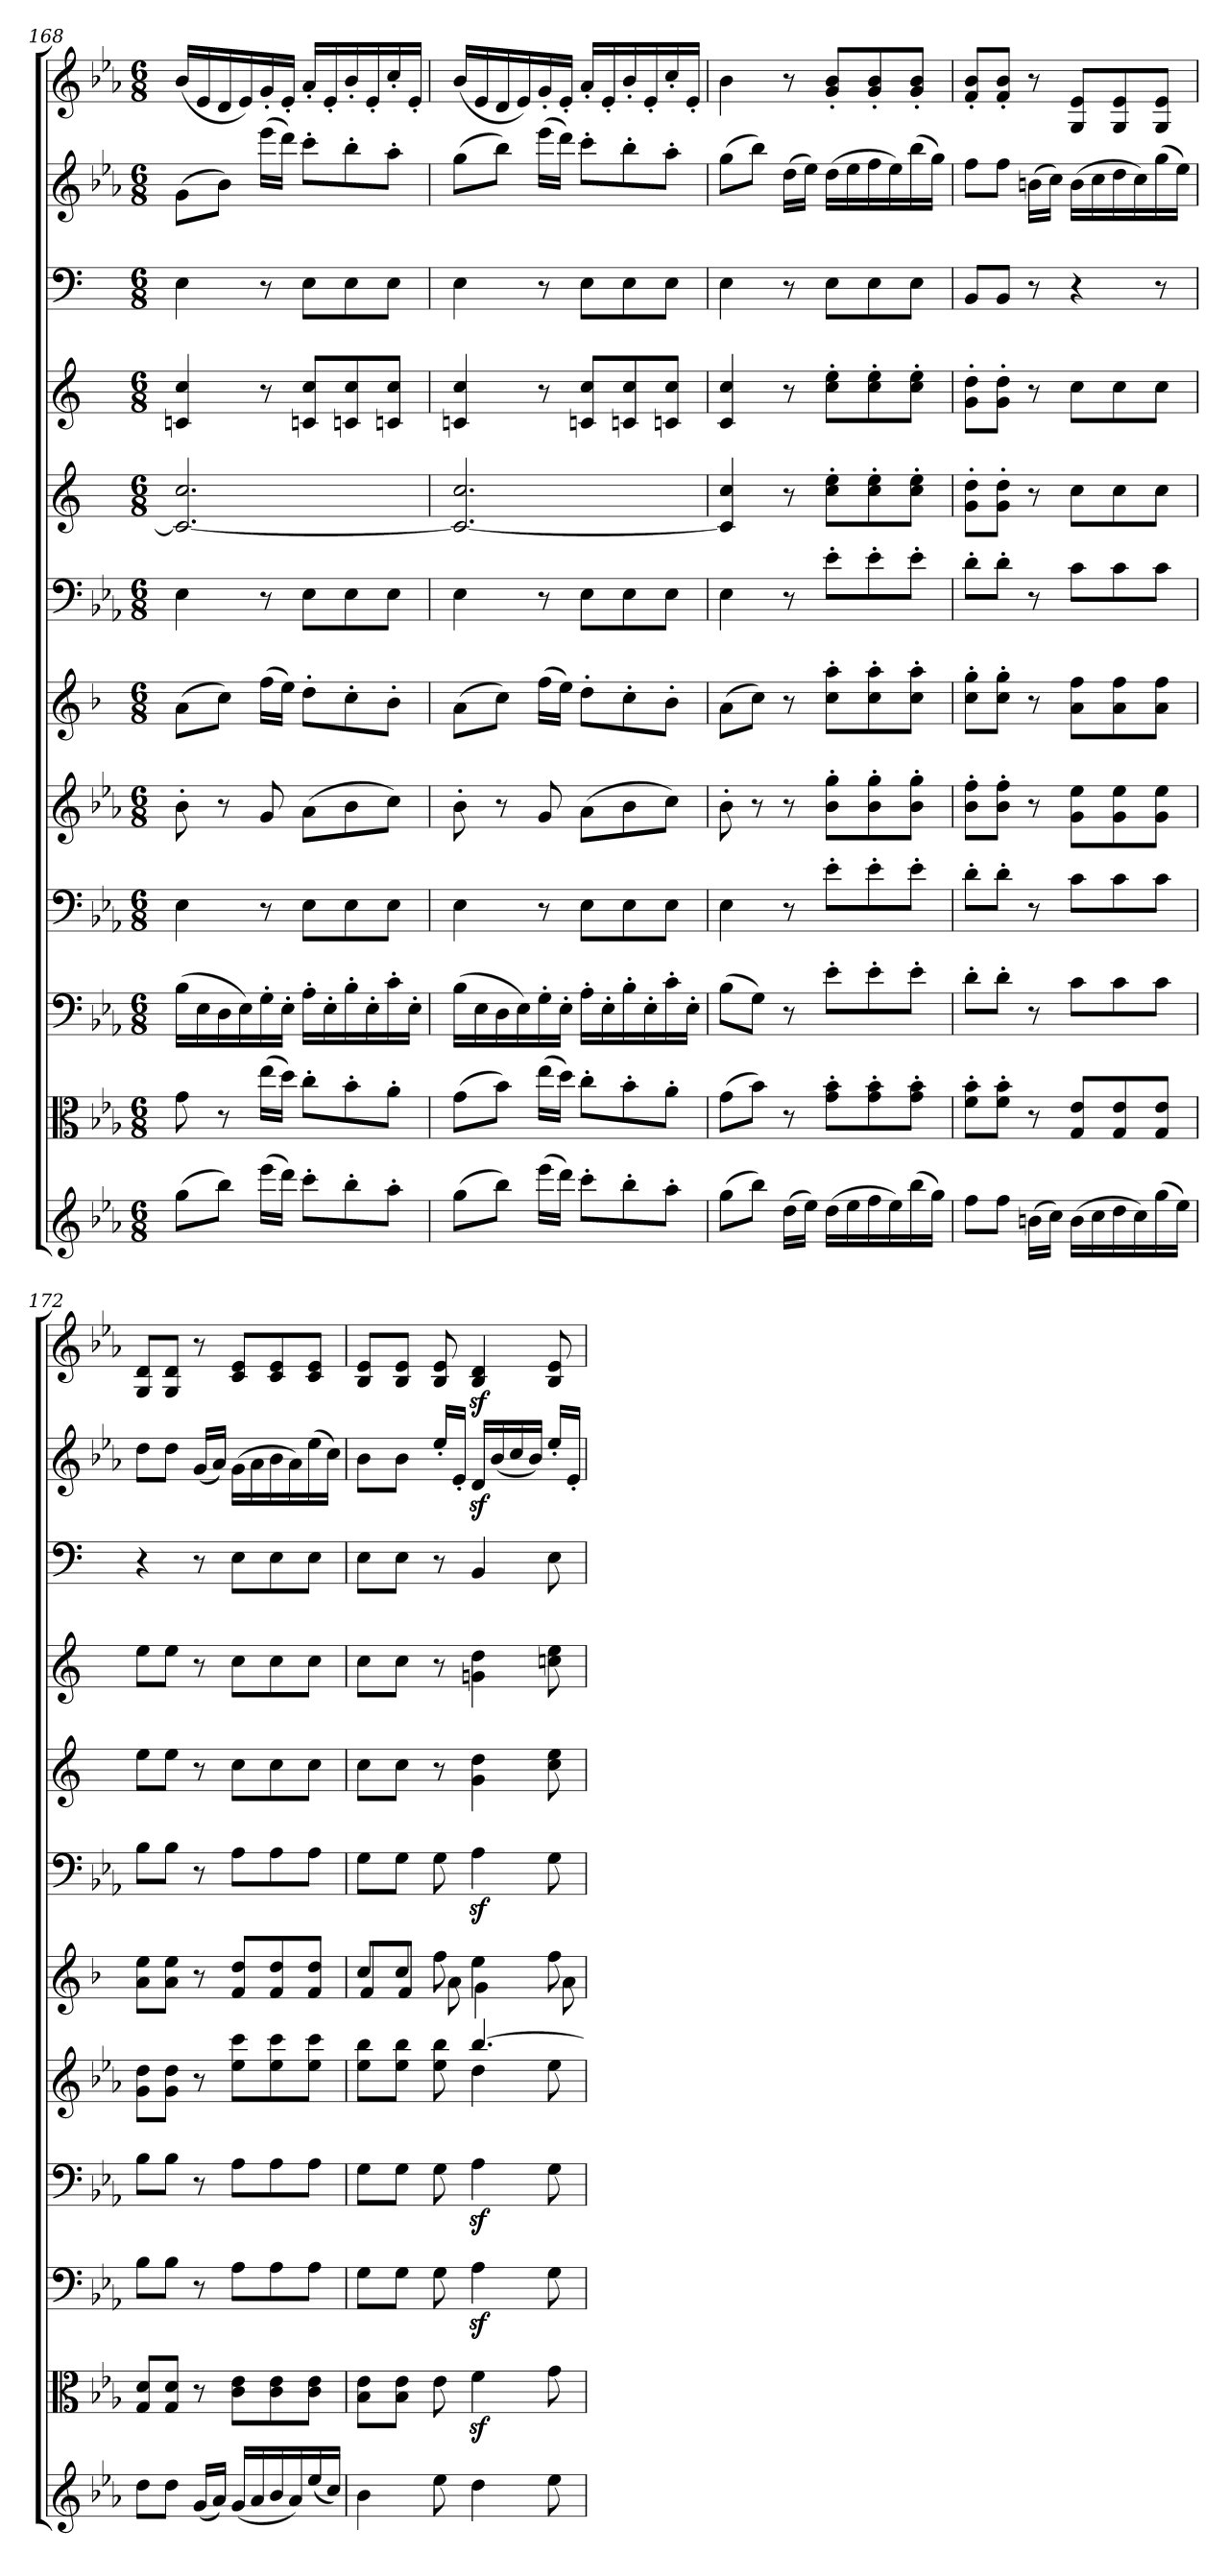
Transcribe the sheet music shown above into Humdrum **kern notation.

**kern	**kern	**kern	**kern	**kern	**kern	**kern	**kern	**kern	**kern	**kern	**kern
*part12	*part11	*part10	*part9	*part8	*part7	*part6	*part5	*part4	*part3	*part2	*part1
*staff12	*staff11	*staff10	*staff9	*staff8	*staff7	*staff6	*staff5	*staff4	*staff3	*staff2	*staff1
*clefG2	*clefC3	*clefF4	*clefF4	*clefG2	*clefG2	*clefF4	*clefG2	*clefG2	*clefF4	*clefG2	*clefG2
*k[b-e-a-]	*k[b-e-a-]	*k[b-e-a-]	*k[b-e-a-]	*k[b-e-a-]	*k[b-]	*k[b-e-a-]	*k[]	*k[]	*k[]	*k[b-e-a-]	*k[b-e-a-]
*c:	*c:	*c:	*c:	*c:	*	*c:	*	*	*	*c:	*c:
*M6/8	*M6/8	*M6/8	*M6/8	*M6/8	*M6/8	*M6/8	*M6/8	*M6/8	*M6/8	*M6/8	*M6/8
=168	=168	=168	=168	=168	=168	=168	=168	=168	=168	=168	=168
(8gg\L	8g\	(16B-\LL	4E-\	8b-'\	(8a\L	4E-\	2.c_/ 2.cc/	4cn/ 4cc/	4E\	(8g\L	(16b-/LL
.	.	16E-\	.	.	.	.	.	.	.	.	16e-/
8bb-\J)	8r	16D\	.	8r	8cc\J)	.	.	.	.	8b-\J)	16d/
.	.	16E-\)	.	.	.	.	.	.	.	.	16e-/)
(16eee-\LL	(16ee-\LL	16G'\	8r	8g/	(16ff\LL	8r	.	8r	8r	(16eee-\LL	16g'/
16ddd\JJ)	16dd\JJ)	16E-'\JJ	.	.	16ee\JJ)	.	.	.	.	16ddd\JJ)	16e-'/JJ
8ccc'\L	8cc'\L	16A-'\LL	8E-\L	(8a-\L	8dd'\L	8E-\L	.	8cn/ 8cc/L	8E\L	8ccc'\L	16a-'/LL
.	.	16E-'\	.	.	.	.	.	.	.	.	16e-'/
8bb-'\	8b-'\	16B-'\	8E-\	8b-\	8cc'\	8E-\	.	8cn/ 8cc/	8E\	8bb-'\	16b-'/
.	.	16E-'\	.	.	.	.	.	.	.	.	16e-'/
8aa-'\J	8a-'\J	16c'\	8E-\J	8cc\J)	8b-'\J	8E-\J	.	8cn/ 8cc/J	8E\J	8aa-'\J	16cc'/
.	.	16E-'\JJ	.	.	.	.	.	.	.	.	16e-'/JJ
=169	=169	=169	=169	=169	=169	=169	=169	=169	=169	=169	=169
(8gg\L	(8g\L	(16B-\LL	4E-\	8b-'\	(8a\L	4E-\	2.c_/ 2.cc/	4cn/ 4cc/	4E\	(8gg\L	(16b-/LL
.	.	16E-\	.	.	.	.	.	.	.	.	16e-/
8bb-\J)	8b-\J)	16D\	.	8r	8cc\J)	.	.	.	.	8bb-\J)	16d/
.	.	16E-\)	.	.	.	.	.	.	.	.	16e-/)
(16eee-\LL	(16ee-\LL	16G'\	8r	8g/	(16ff\LL	8r	.	8r	8r	(16eee-\LL	16g'/
16ddd\JJ)	16dd\JJ)	16E-'\JJ	.	.	16ee\JJ)	.	.	.	.	16ddd\JJ)	16e-'/JJ
8ccc'\L	8cc'\L	16A-'\LL	8E-\L	(8a-\L	8dd'\L	8E-\L	.	8cn/ 8cc/L	8E\L	8ccc'\L	16a-'/LL
.	.	16E-'\	.	.	.	.	.	.	.	.	16e-'/
8bb-'\	8b-'\	16B-'\	8E-\	8b-\	8cc'\	8E-\	.	8cn/ 8cc/	8E\	8bb-'\	16b-'/
.	.	16E-'\	.	.	.	.	.	.	.	.	16e-'/
8aa-'\J	8a-'\J	16c'\	8E-\J	8cc\J)	8b-'\J	8E-\J	.	8cn/ 8cc/J	8E\J	8aa-'\J	16cc'/
.	.	16E-'\JJ	.	.	.	.	.	.	.	.	16e-'/JJ
=170	=170	=170	=170	=170	=170	=170	=170	=170	=170	=170	=170
(8gg\L	(8g\L	(8B-\L	4E-\	8b-'\	(8a\L	4E-\	4c]/ 4cc/	4c/ 4cc/	4E\	(8gg\L	4b-\
8bb-\J)	8b-\J)	8G\J)	.	8r	8cc\J)	.	.	.	.	8bb-\J)	.
(16dd\LL	8r	8r	8r	8r	8r	8r	8r	8r	8r	(16dd\LL	8r
16ee-\JJ)	.	.	.	.	.	.	.	.	.	16ee-\JJ)	.
(16dd\LL	8g'\ 8b-'\L	8e-'\L	8e-'\L	8b-'\ 8gg'\L	8cc'\ 8aa'\L	8e-'\L	8cc'\ 8ee'\L	8cc'\ 8ee'\L	8E\L	(16dd\LL	8g'/ 8b-'/L
16ee-\	.	.	.	.	.	.	.	.	.	16ee-\	.
16ff\	8g'\ 8b-'\	8e-'\	8e-'\	8b-'\ 8gg'\	8cc'\ 8aa'\	8e-'\	8cc'\ 8ee'\	8cc'\ 8ee'\	8E\	16ff\	8g'/ 8b-'/
16ee-\)	.	.	.	.	.	.	.	.	.	16ee-\)	.
(16bb-\	8g'\ 8b-'\J	8e-'\J	8e-'\J	8b-'\ 8gg'\J	8cc'\ 8aa'\J	8e-'\J	8cc'\ 8ee'\J	8cc'\ 8ee'\J	8E\J	(16bb-\	8g'/ 8b-'/J
16gg\JJ)	.	.	.	.	.	.	.	.	.	16gg\JJ)	.
=171	=171	=171	=171	=171	=171	=171	=171	=171	=171	=171	=171
8ff\L	8f'\ 8b-'\L	8d'\L	8d'\L	8b-'\ 8ff'\L	8cc'\ 8gg'\L	8d'\L	8g'\ 8dd'\L	8g'\ 8dd'\L	8BB/L	8ff\L	8f'/ 8b-'/L
8ff\J	8f'\ 8b-'\J	8d'\J	8d'\J	8b-'\ 8ff'\J	8cc'\ 8gg'\J	8d'\J	8g'\ 8dd'\J	8g'\ 8dd'\J	8BB/J	8ff\J	8f'/ 8b-'/J
(16bn\LL	8r	8r	8r	8r	8r	8r	8r	8r	8r	(16bn\LL	8r
16cc\JJ)	.	.	.	.	.	.	.	.	.	16cc\JJ)	.
(16b\LL	8G/ 8e-/L	8c\L	8c\L	8g\ 8ee-\L	8a\ 8ff\L	8c\L	8cc\L	8cc\L	4r	(16b\LL	8G/ 8e-/L
16cc\	.	.	.	.	.	.	.	.	.	16cc\	.
16dd\	8G/ 8e-/	8c\	8c\	8g\ 8ee-\	8a\ 8ff\	8c\	8cc\	8cc\	.	16dd\	8G/ 8e-/
16cc\)	.	.	.	.	.	.	.	.	.	16cc\)	.
(16gg\	8G/ 8e-/J	8c\J	8c\J	8g\ 8ee-\J	8a\ 8ff\J	8c\J	8cc\J	8cc\J	8r	(16gg\	8G/ 8e-/J
16ee-\JJ)	.	.	.	.	.	.	.	.	.	16ee-\JJ)	.
=172	=172	=172	=172	=172	=172	=172	=172	=172	=172	=172	=172
8dd\L	8G/ 8d/L	8B-\L	8B-\L	8g\ 8dd\L	8a\ 8ee\L	8B-\L	8ee\L	8ee\L	4r	8dd\L	8G/ 8d/L
8dd\J	8G/ 8d/J	8B-\J	8B-\J	8g\ 8dd\J	8a\ 8ee\J	8B-\J	8ee\J	8ee\J	.	8dd\J	8G/ 8d/J
(16g/LL	8r	8r	8r	8r	8r	8r	8r	8r	8r	(16g/LL	8r
16a-/JJ)	.	.	.	.	.	.	.	.	.	16a-/JJ)	.
(16g/LL	8c\ 8e-\L	8A-\L	8A-\L	8ee-\ 8ccc\L	8f/ 8dd/L	8A-\L	8cc\L	8cc\L	8E\L	(16g\LL	8c/ 8e-/L
16a-/	.	.	.	.	.	.	.	.	.	16a-\	.
16b-/	8c\ 8e-\	8A-\	8A-\	8ee-\ 8ccc\	8f/ 8dd/	8A-\	8cc\	8cc\	8E\	16b-\	8c/ 8e-/
16a-/)	.	.	.	.	.	.	.	.	.	16a-\)	.
(16ee-/	8c\ 8e-\J	8A-\J	8A-\J	8ee-\ 8ccc\J	8f/ 8dd/J	8A-\J	8cc\J	8cc\J	8E\J	(16ee-\	8c/ 8e-/J
16cc/JJ)	.	.	.	.	.	.	.	.	.	16cc\JJ)	.
=173	=173	=173	=173	=173	=173	=173	=173	=173	=173	=173	=173
*	*	*	*	*^	*^	*	*	*	*	*	*
4b-\	8B-\ 8e-\L	8G\L	8G\L	8ee-\ 8bb-\L	16ryy	8cc/L	8f/L	8G\L	8cc\L	8cc\L	8E\L	8b-\L	8B-/ 8e-/L
.	.	.	.	.	16ryy	.	.	.	.	.	.	.	.
.	8B-\ 8e-\J	8G\J	8G\J	8ee-\ 8bb-\J	16ryy	8cc/J	8f/J	8G\J	8cc\J	8cc\J	8E\J	8b-\J	8B-/ 8e-/J
.	.	.	.	.	16ryy	.	.	.	.	.	.	.	.
8ee-\	8e-\	8G\	8G\	8ee-\ 8bb-\	16ryy	8ff\	8a\	8G\	8r	8r	8r	16ee-'/LL	8B-/ 8e-/
.	.	.	.	.	16ryy	.	.	.	.	.	.	16e-'/JJ	.
4dd\	4fz\	4A-z\	4A-z\	[4.bb-/	4dd\	4ee\	4g\	4A-z\	4g\ 4dd\	4gn\ 4dd\	4BB/	16dz/LL	4B-z/ 4dz/
.	.	.	.	.	.	.	.	.	.	.	.	(16b-/	.
.	.	.	.	.	.	.	.	.	.	.	.	16cc/	.
.	.	.	.	.	.	.	.	.	.	.	.	16b-/JJ)	.
8ee-\	8g\	8G\	8G\	.	8ee-\	8ff\	8a\	8G\	8cc\ 8ee\	8ccn\ 8ee\	8E\	16ee-'/LL	8B-/ 8e-/
.	.	.	.	.	.	.	.	.	.	.	.	16e-'/JJ	.
*	*	*	*	*v	*v	*	*	*	*	*	*	*	*
*	*	*	*	*	*v	*v	*	*	*	*	*	*
=	=	=	=	=	=	=	=	=	=	=	=
*-	*-	*-	*-	*-	*-	*-	*-	*-	*-	*-	*-
